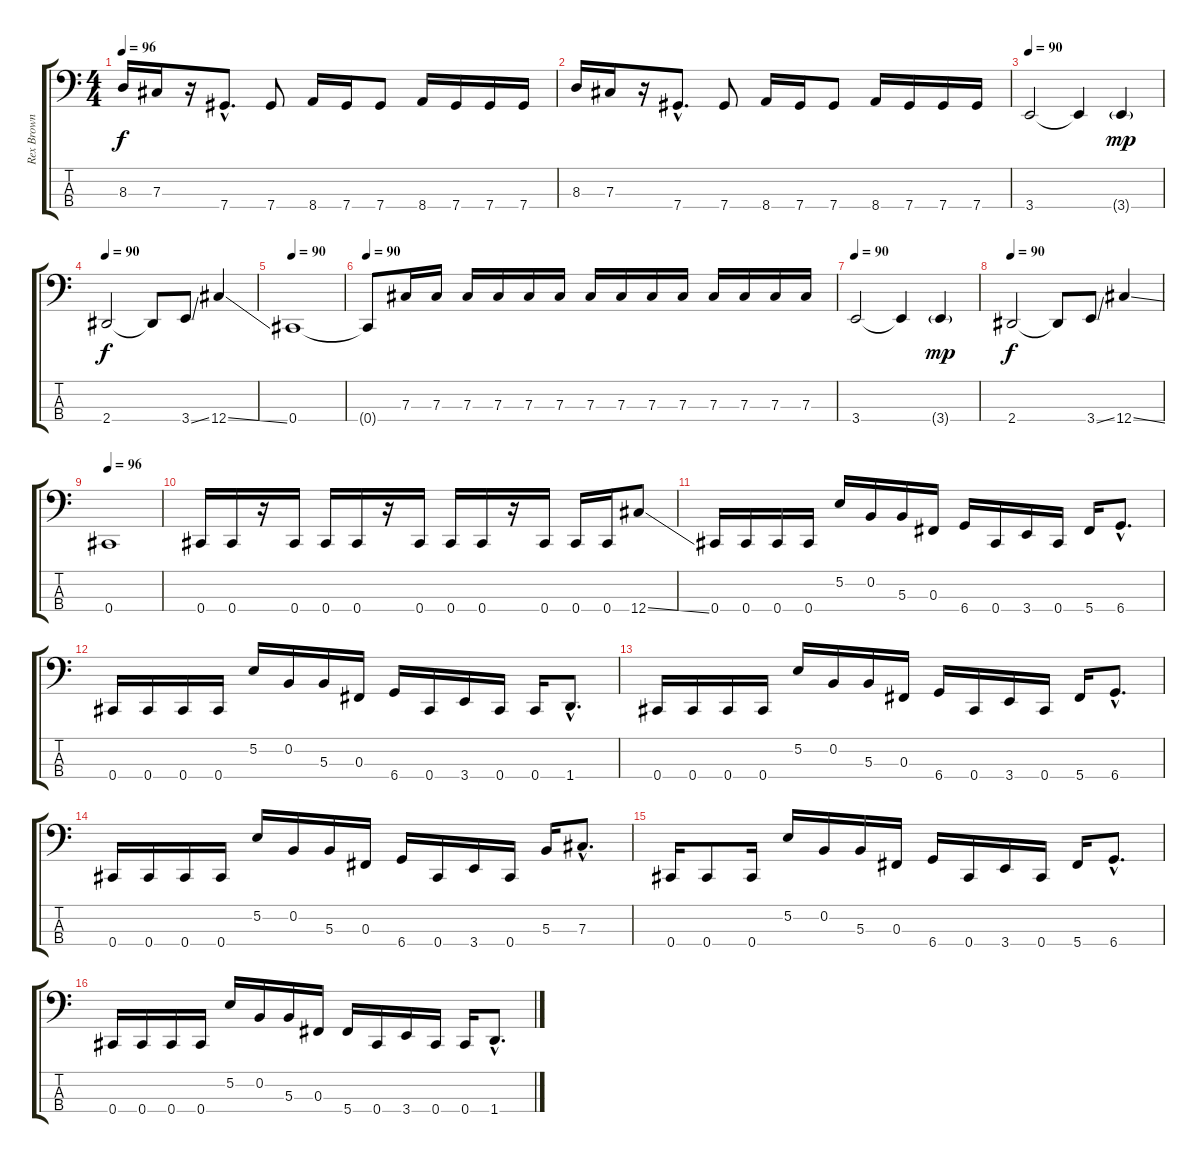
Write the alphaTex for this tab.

\track ("Rex Brown" "Rex Brown") {instrument slapbass2}
\staff {score tabs}
\tuning (E2 B1 Gb1 Db1) {hide}
\ts (4 4)
\tempo 96
\clef f4
\ks c
8.3.16{dy f} 7.3.16 r.16 7.4{hac}.8{d} 7.4.8 8.4.16 7.4.16 7.4.8 8.4.16 7.4.16 7.4.16 7.4.16 |
8.3.16 7.3.16 r.16 7.4{hac}.8{d} 7.4.8 8.4.16 7.4.16 7.4.8 8.4.16 7.4.16 7.4.16 7.4.16 |
\tempo 90
3.4.2 3.4{t}.4 3.4{g}.4{dy mp} |
\tempo 90
2.4.2{dy f} 2.4{t}.8 3.4{ss}.8 12.4{ss}.4 |
\tempo 90
0.4.1 |
\tempo 90
0.4{t}.8 7.3.16 7.3.16 7.3.16 7.3.16 7.3.16 7.3.16 7.3.16 7.3.16 7.3.16 7.3.16 7.3.16 7.3.16 7.3.16 7.3.16 |
\tempo 90
3.4.2 3.4{t}.4 3.4{g}.4{dy mp} |
\tempo 90
2.4.2{dy f} 2.4{t}.8 3.4{ss}.8 12.4{ss}.4 |
\tempo 96
0.4.1 |
0.4.16 0.4.16 r.16 0.4.16 0.4.16 0.4.16 r.16 0.4.16 0.4.16 0.4.16 r.16 0.4.16 0.4.16 0.4.16 12.4{ss}.8 |
0.4.16 0.4.16 0.4.16 0.4.16 5.2.16 0.2.16 5.3.16 0.3.16 6.4.16 0.4.16 3.4.16 0.4.16 5.4.16 6.4{hac}.8{d} |
0.4.16 0.4.16 0.4.16 0.4.16 5.2.16 0.2.16 5.3.16 0.3.16 6.4.16 0.4.16 3.4.16 0.4.16 0.4.16 1.4{hac}.8{d} |
0.4.16 0.4.16 0.4.16 0.4.16 5.2.16 0.2.16 5.3.16 0.3.16 6.4.16 0.4.16 3.4.16 0.4.16 5.4.16 6.4{hac}.8{d} |
0.4.16 0.4.16 0.4.16 0.4.16 5.2.16 0.2.16 5.3.16 0.3.16 6.4.16 0.4.16 3.4.16 0.4.16 5.3.16 7.3{hac}.8{d} |
0.4.16 0.4.8 0.4.16 5.2.16 0.2.16 5.3.16 0.3.16 6.4.16 0.4.16 3.4.16 0.4.16 5.4.16 6.4{hac}.8{d} |
0.4.16 0.4.16 0.4.16 0.4.16 5.2.16 0.2.16 5.3.16 0.3.16 5.4.16 0.4.16 3.4.16 0.4.16 0.4.16 1.4{hac}.8{d}
